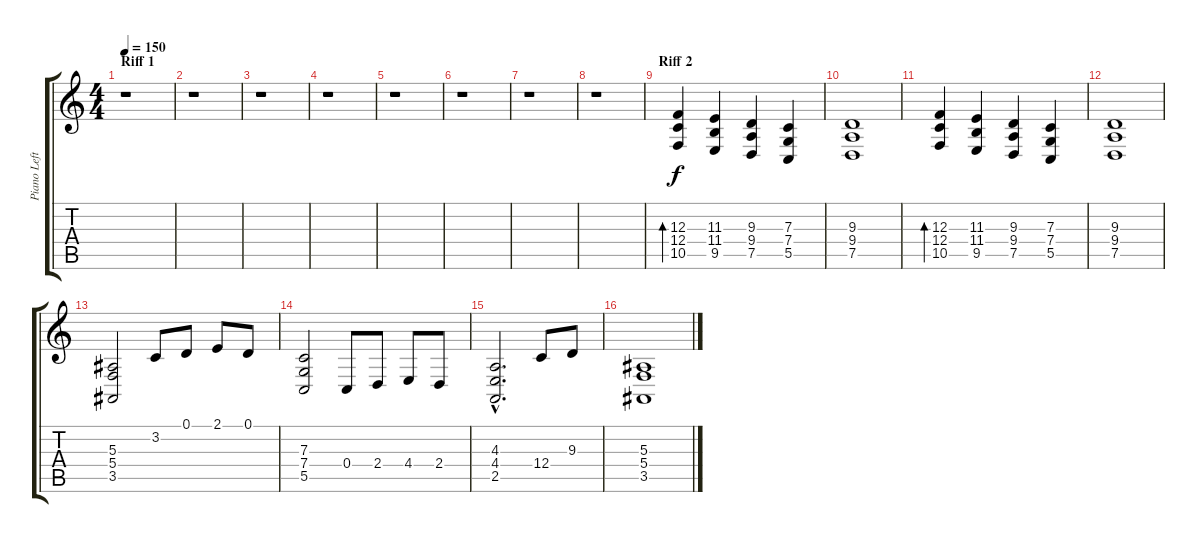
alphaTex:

\track ("Piano Left" "Piano Left") {instrument acousticgrandpiano}
\staff {score tabs}
\tuning (D4 A3 F3 C3 G2 C2) {hide}
\ts (4 4)
\section ("" "Riff 1")
\tempo 150
\clef g2
\ks c
r.1{dy f} |
r.1 |
r.1 |
r.1 |
r.1 |
r.1 |
r.1 |
r.1 |
\section ("" "Riff 2")
(12.3 12.4 10.5).4{bd 240} (11.3 11.4 9.5).4 (9.3 9.4 7.5).4 (7.3 7.4 5.5).4 |
(9.3 9.4 7.5).1 |
(12.3 12.4 10.5).4{bd 240} (11.3 11.4 9.5).4 (9.3 9.4 7.5).4 (7.3 7.4 5.5).4 |
(9.3 9.4 7.5).1 |
(5.3 5.4 3.5).2 3.2.8 0.1.8 2.1.8 0.1.8 |
(7.3 7.4 5.5).2 0.4.8 2.4.8 4.4.8 2.4.8 |
(4.3{hac} 4.4{hac} 2.5{hac}).2{d} 12.4.8 9.3.8 |
(5.3 5.4 3.5).1
